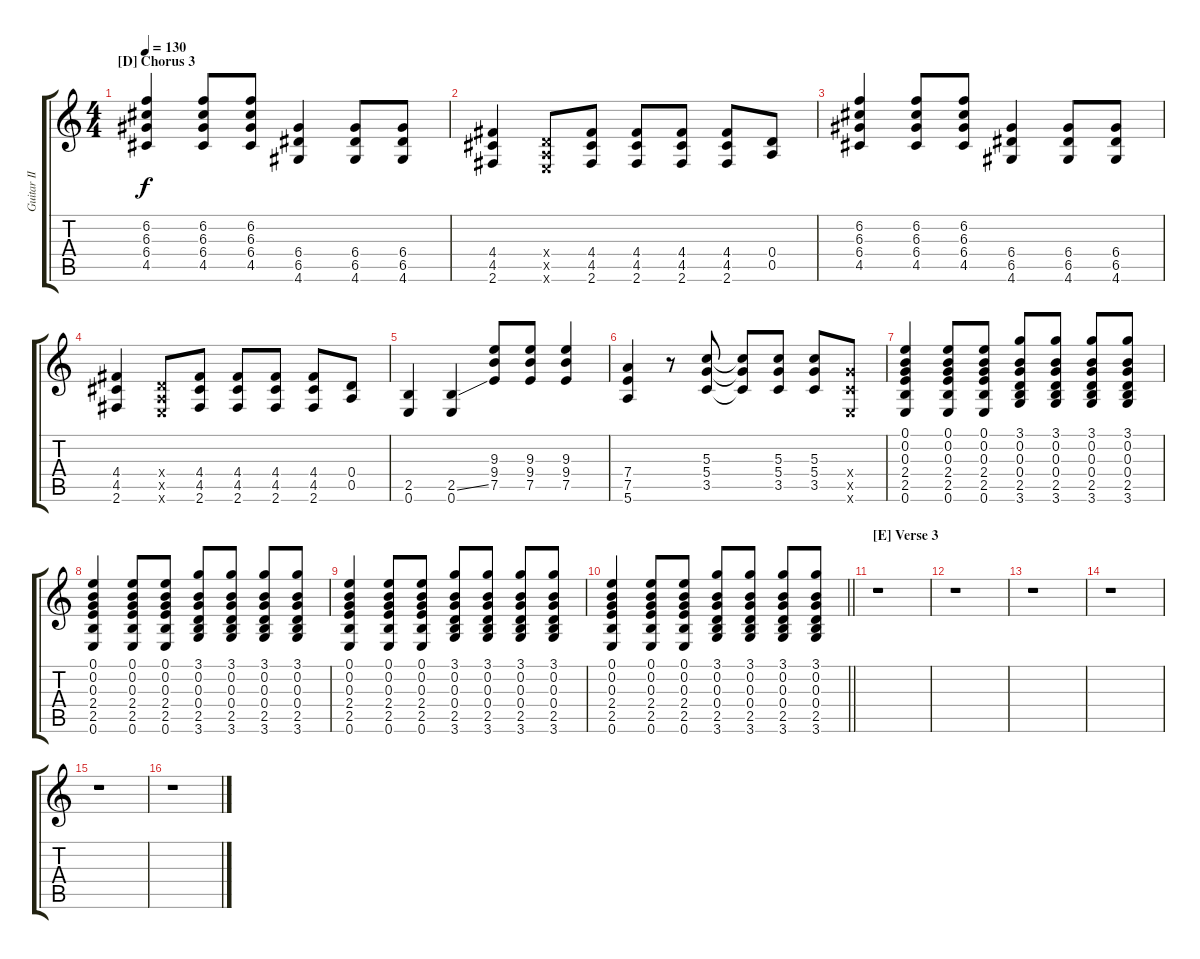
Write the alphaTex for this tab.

\track ("Guitar II (Kurt Cobain)" "Guitar II ") {instrument distortionguitar}
\staff {score tabs}
\tuning (E4 B3 G3 D3 A2 E2) {hide}
\ts (4 4)
\section ("" "[D] Chorus 3")
\tempo 130
\clef g2
\ks c
(6.2 6.3 6.4 4.5).4{dy f} (6.2 6.3 6.4 4.5).8 (6.2 6.3 6.4 4.5).8 (6.4 6.5 4.6).4 (6.4 6.5 4.6).8 (6.4 6.5 4.6).8 |
(4.4 4.5 2.6).4 (0.4{x} 0.5{x} 0.6{x}).8 (4.4 4.5 2.6).8 (4.4 4.5 2.6).8 (4.4 4.5 2.6).8 (4.4 4.5 2.6).8 (0.4 0.5).8 |
(6.2 6.3 6.4 4.5).4 (6.2 6.3 6.4 4.5).8 (6.2 6.3 6.4 4.5).8 (6.4 6.5 4.6).4 (6.4 6.5 4.6).8 (6.4 6.5 4.6).8 |
(4.4 4.5 2.6).4 (0.4{x} 0.5{x} 0.6{x}).8 (4.4 4.5 2.6).8 (4.4 4.5 2.6).8 (4.4 4.5 2.6).8 (4.4 4.5 2.6).8 (0.4 0.5).8 |
(2.5 0.6).4 (2.5{ss} 0.6).4 (9.3 9.4 7.5).8 (9.3 9.4 7.5).8 (9.3 9.4 7.5).4 |
(7.4 7.5 5.6).4 r.8 (5.3 5.4 3.5).8 (5.3{t} 5.4{t} 3.5{t}).8 (5.3 5.4 3.5).8 (5.3 5.4 3.5).8 (5.4{x} 3.5{x} 0.6{x}).8 |
(0.1 0.2 0.3 2.4 2.5 0.6).4 (0.1 0.2 0.3 2.4 2.5 0.6).8 (0.1 0.2 0.3 2.4 2.5 0.6).8 (3.1 0.2 0.3 0.4 2.5 3.6).8 (3.1 0.2 0.3 0.4 2.5 3.6).8 (3.1 0.2 0.3 0.4 2.5 3.6).8 (3.1 0.2 0.3 0.4 2.5 3.6).8 |
(0.1 0.2 0.3 2.4 2.5 0.6).4 (0.1 0.2 0.3 2.4 2.5 0.6).8 (0.1 0.2 0.3 2.4 2.5 0.6).8 (3.1 0.2 0.3 0.4 2.5 3.6).8 (3.1 0.2 0.3 0.4 2.5 3.6).8 (3.1 0.2 0.3 0.4 2.5 3.6).8 (3.1 0.2 0.3 0.4 2.5 3.6).8 |
(0.1 0.2 0.3 2.4 2.5 0.6).4 (0.1 0.2 0.3 2.4 2.5 0.6).8 (0.1 0.2 0.3 2.4 2.5 0.6).8 (3.1 0.2 0.3 0.4 2.5 3.6).8 (3.1 0.2 0.3 0.4 2.5 3.6).8 (3.1 0.2 0.3 0.4 2.5 3.6).8 (3.1 0.2 0.3 0.4 2.5 3.6).8 |
\barLineRight lightlight
(0.1 0.2 0.3 2.4 2.5 0.6).4 (0.1 0.2 0.3 2.4 2.5 0.6).8 (0.1 0.2 0.3 2.4 2.5 0.6).8 (3.1 0.2 0.3 0.4 2.5 3.6).8 (3.1 0.2 0.3 0.4 2.5 3.6).8 (3.1 0.2 0.3 0.4 2.5 3.6).8 (3.1 0.2 0.3 0.4 2.5 3.6).8 |
\section ("" "[E] Verse 3")
r.1 |
r.1 |
r.1 |
r.1 |
r.1 |
r.1
